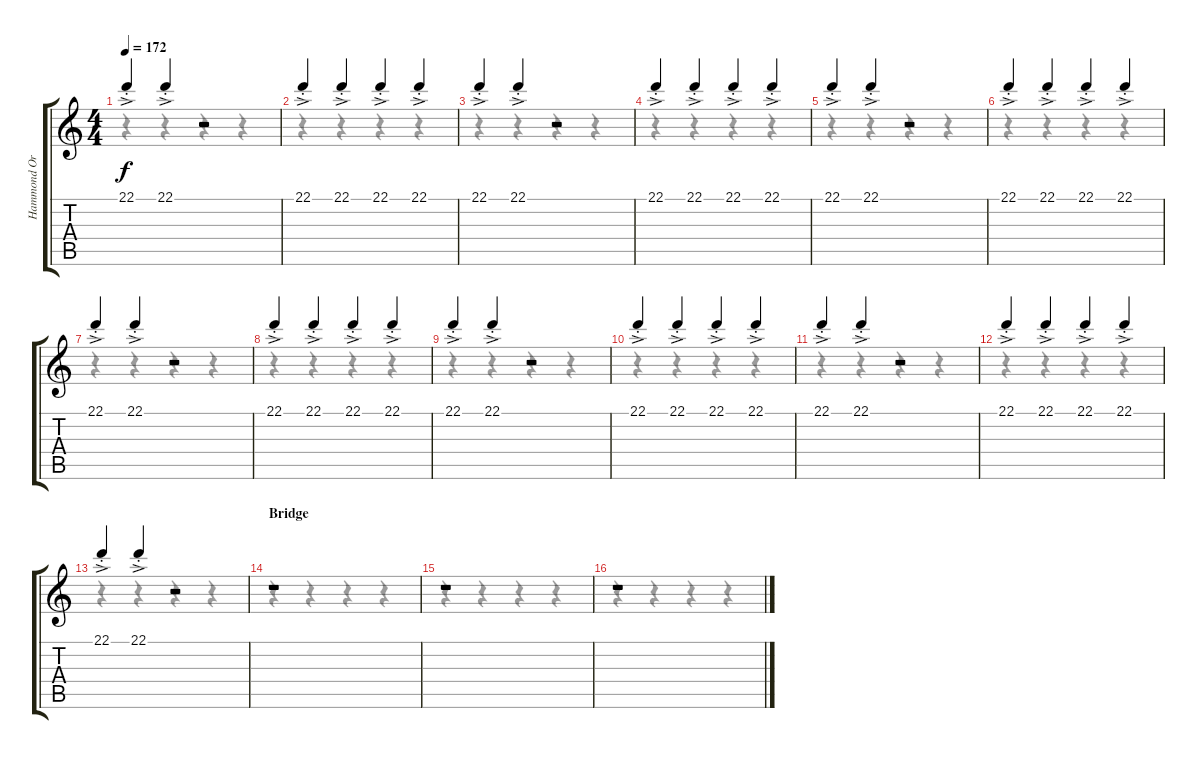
\track ("Hammond Organ" "Hammond Or") {instrument drawbarorgan}
\staff {score tabs}
\tuning (E4 B3 G3 D3 A2 E2) {hide}
\voice
\ts (4 4)
\tempo 172
\clef g2
\ks c
22.1{ac st}.4{dy f} 22.1{ac st}.4 r.2 |
22.1{ac st}.4 22.1{ac st}.4 22.1{ac st}.4 22.1{ac st}.4 |
22.1{ac st}.4 22.1{ac st}.4 r.2 |
22.1{ac st}.4 22.1{ac st}.4 22.1{ac st}.4 22.1{ac st}.4 |
22.1{ac st}.4 22.1{ac st}.4 r.2 |
22.1{ac st}.4 22.1{ac st}.4 22.1{ac st}.4 22.1{ac st}.4 |
22.1{ac st}.4 22.1{ac st}.4 r.2 |
22.1{ac st}.4 22.1{ac st}.4 22.1{ac st}.4 22.1{ac st}.4 |
22.1{ac st}.4 22.1{ac st}.4 r.2 |
22.1{ac st}.4 22.1{ac st}.4 22.1{ac st}.4 22.1{ac st}.4 |
22.1{ac st}.4 22.1{ac st}.4 r.2 |
22.1{ac st}.4 22.1{ac st}.4 22.1{ac st}.4 22.1{ac st}.4 |
22.1{ac st}.4 22.1{ac st}.4 r.2 |
\section ("" "Bridge")
r.1 |
r.1 |
r.1
\voice
\clef g2
\ottava regular
\simile none
\ks c
r.4{dy f} r.4 r.4 r.4 |
r.4 r.4 r.4 r.4 |
r.4 r.4 r.4 r.4 |
r.4 r.4 r.4 r.4 |
r.4 r.4 r.4 r.4 |
r.4 r.4 r.4 r.4 |
r.4 r.4 r.4 r.4 |
r.4 r.4 r.4 r.4 |
r.4 r.4 r.4 r.4 |
r.4 r.4 r.4 r.4 |
r.4 r.4 r.4 r.4 |
r.4 r.4 r.4 r.4 |
r.4 r.4 r.4 r.4 |
r.4 r.4 r.4 r.4 |
r.4 r.4 r.4 r.4 |
r.4 r.4 r.4 r.4
